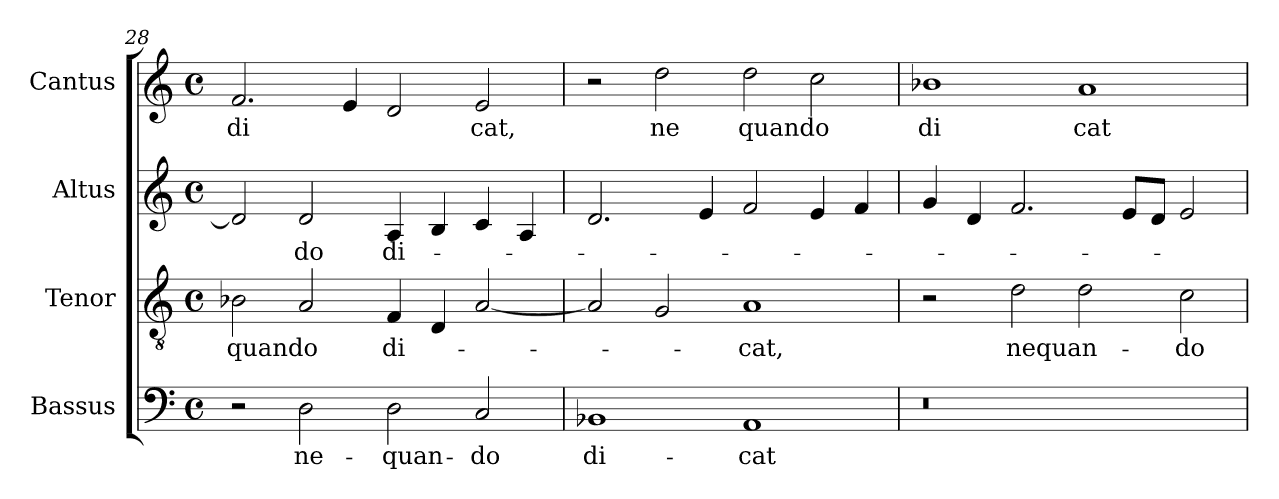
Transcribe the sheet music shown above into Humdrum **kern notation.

**kern	**text	**kern	**text	**kern	**text	**kern	**text
*part4	*part4	*part3	*part3	*part2	*part2	*part1	*part1
*staff4	*staff4	*staff3	*staff3	*staff2	*staff2	*staff1	*staff1
*I"Bassus	*	*I"Tenor	*	*I"Altus	*	*I"Cantus	*
*clefF4	*	*clefGv2	*	*clefG2	*	*clefG2	*
*M4/4	*	*M4/4	*	*M4/4	*	*M4/4	*
*met(c)	*	*met(c)	*	*met(c)	*	*met(c)	*
=28	=28	=28	=28	=28	=28	=28	=28
!	!	!	!LO:LY:b:cj	!	!	!	!LO:LY:b:cj
2r	.	2B-X\	-quando	2d/]	.	2.f/	di
!	!LO:LY:b:cj	!	!	!	!LO:LY:b:cj	!	!
2D\	ne-	2A/	.	2d/	-do	.	.
.	.	.	.	.	.	4e/	.
!	!LO:LY:b:cj	!	!LO:LY:b:cj	!	!LO:LY:b:cj	!	!
2D\	-quan-	4F/	di-	4A/	di-	2d/	.
.	.	4D/	.	4B/	.	.	.
!	!LO:LY:b:cj	!	!	!	!	!	!LO:LY:b:cj
2C/	-do	[<2A/	.	4c/	.	2e/	cat,
.	.	.	.	4A/	.	.	.
=29	=29	=29	=29	=29	=29	=29	=29
!	!LO:LY:b:cj	!	!	!	!	!	!
1BB-X	di-	2A/]	.	2.d/	.	2r	.
!	!	!	!	!	!	!	!LO:LY:b:cj
.	.	2G/	.	.	.	2dd\	ne
.	.	.	.	4e/	.	.	.
!	!LO:LY:b:cj	!	!LO:LY:b:cj	!	!	!	!LO:LY:b:cj
1AA	-cat	1A	-cat,	2f/	.	2dd\	quando
.	.	.	.	4e/	.	2cc\	.
.	.	.	.	4f/	.	.	.
=30	=30	=30	=30	=30	=30	=30	=30
!	!	!	!	!	!	!	!LO:LY:b:cj
0r	.	2r	.	4g/	.	1b-X	di
.	.	.	.	4d/	.	.	.
!	!	!	!LO:LY:b	!	!	!	!
.	.	2d\	nequan-	2.f/	.	.	.
!	!	!	!	!	!	!	!LO:LY:b:cj
.	.	2d\	.	.	.	1a	cat
.	.	.	.	8e/L	.	.	.
.	.	.	.	8d/J	.	.	.
!	!	!	!LO:LY:b:cj	!	!	!	!
.	.	2c\	-do	2e/	.	.	.
=	=	=	=	=	=	=	=
*-	*-	*-	*-	*-	*-	*-	*-
